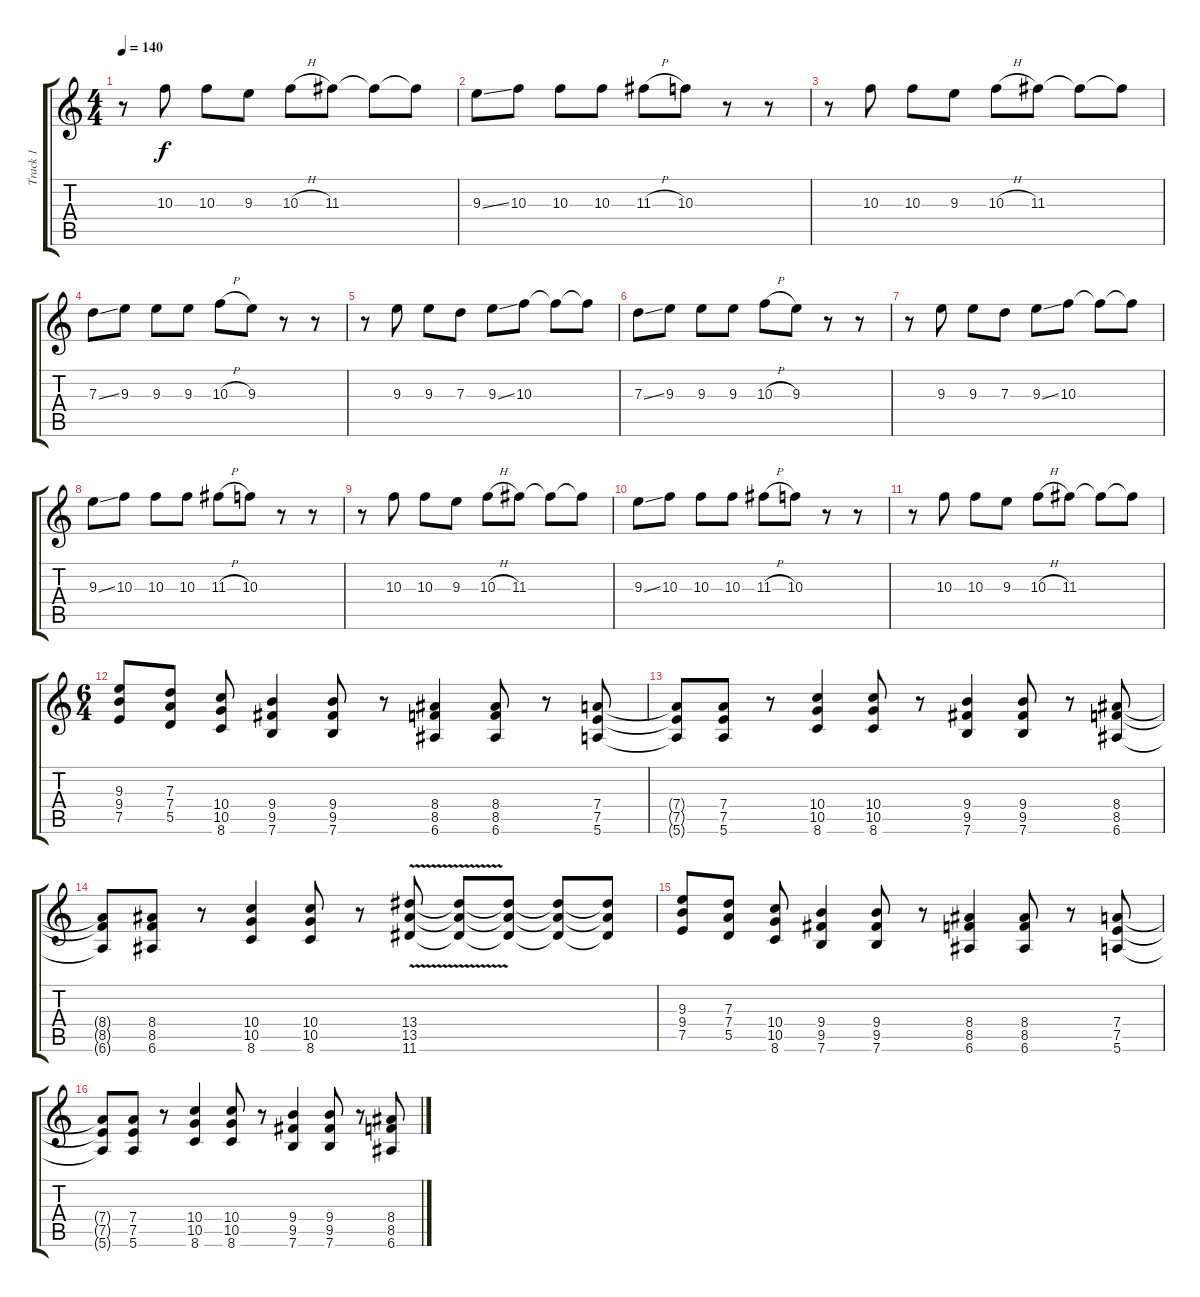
\track ("Track 1" "Track 1") {instrument overdrivenguitar}
\staff {score tabs}
\tuning (E4 B3 G3 D3 A2 E2) {hide}
\ts (4 4)
\tempo 140
\clef g2
\ks c
r.8{dy f} 10.3.8 10.3.8 9.3.8 10.3{h}.8 11.3.8 11.3{t}.8 11.3{t}.8 |
9.3{ss}.8 10.3.8 10.3.8 10.3.8 11.3{h}.8 10.3.8 r.8 r.8 |
r.8 10.3.8 10.3.8 9.3.8 10.3{h}.8 11.3.8 11.3{t}.8 11.3{t}.8 |
7.3{ss}.8 9.3.8 9.3.8 9.3.8 10.3{h}.8 9.3.8 r.8 r.8 |
r.8 9.3.8 9.3.8 7.3.8 9.3{ss}.8 10.3.8 10.3{t}.8 10.3{t}.8 |
7.3{ss}.8 9.3.8 9.3.8 9.3.8 10.3{h}.8 9.3.8 r.8 r.8 |
r.8 9.3.8 9.3.8 7.3.8 9.3{ss}.8 10.3.8 10.3{t}.8 10.3{t}.8 |
9.3{ss}.8 10.3.8 10.3.8 10.3.8 11.3{h}.8 10.3.8 r.8 r.8 |
r.8 10.3.8 10.3.8 9.3.8 10.3{h}.8 11.3.8 11.3{t}.8 11.3{t}.8 |
9.3{ss}.8 10.3.8 10.3.8 10.3.8 11.3{h}.8 10.3.8 r.8 r.8 |
r.8 10.3.8 10.3.8 9.3.8 10.3{h}.8 11.3.8 11.3{t}.8 11.3{t}.8 |
\ts (6 4)
(9.3 9.4 7.5).8 (7.3 7.4 5.5).8 (10.4 10.5 8.6).8 (9.4 9.5 7.6).4 (9.4 9.5 7.6).8 r.8 (8.4 8.5 6.6).4 (8.4 8.5 6.6).8 r.8 (7.4 7.5 5.6).8 |
(7.4{t} 7.5{t} 5.6{t}).8 (7.4 7.5 5.6).8 r.8 (10.4 10.5 8.6).4 (10.4 10.5 8.6).8 r.8 (9.4 9.5 7.6).4 (9.4 9.5 7.6).8 r.8 (8.4 8.5 6.6).8 |
(8.4{t} 8.5{t} 6.6{t}).8 (8.4 8.5 6.6).8 r.8 (10.4 10.5 8.6).4 (10.4 10.5 8.6).8 r.8 (13.4{v} 13.5{v} 11.6{v}).8 (13.4{t} 13.5{t} 11.6{t}).8 (13.4{t} 13.5{t} 11.6{t}).8 (13.4{t} 13.5{t} 11.6{t}).8 (13.4{t} 13.5{t} 11.6{t}).8 |
(9.3 9.4 7.5).8 (7.3 7.4 5.5).8 (10.4 10.5 8.6).8 (9.4 9.5 7.6).4 (9.4 9.5 7.6).8 r.8 (8.4 8.5 6.6).4 (8.4 8.5 6.6).8 r.8 (7.4 7.5 5.6).8 |
(7.4{t} 7.5{t} 5.6{t}).8 (7.4 7.5 5.6).8 r.8 (10.4 10.5 8.6).4 (10.4 10.5 8.6).8 r.8 (9.4 9.5 7.6).4 (9.4 9.5 7.6).8 r.8 (8.4 8.5 6.6).8
